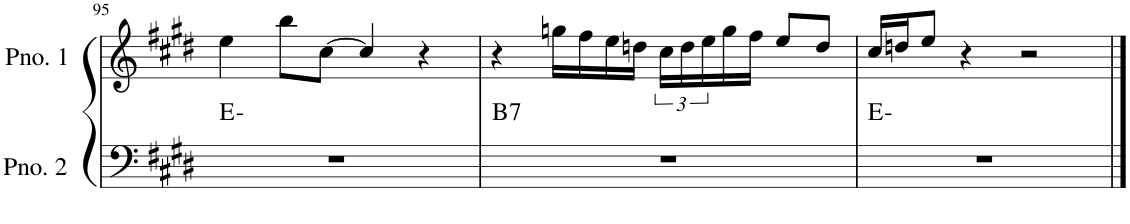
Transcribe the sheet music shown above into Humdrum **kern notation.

**kern	**harte	**kern
*part2	*part2	*part1
*staff2	*	*staff1
*I"ピアノ 2	*	*I"ピアノ 1
!!LO:PB:g=z
*clefF4	*	*clefG2
*k[f#c#g#d#]	*	*k[f#c#g#d#]
*M4/4	*	*M4/4
=95	=95	=95
1r	E:min	4ee\
.	.	8bb\L
.	.	[8cc#\J
.	.	4cc#/]
.	.	4r
=96	=96	=96
!	!LO:H:kt=7	!
1r	B:7	4r
.	.	16ggn\LL
.	.	16ff#\
.	.	16ee\
.	.	16ddn\JJ
.	.	24cc#\LL
.	.	24dd\
.	.	24ee\
.	.	16gg\
.	.	16ff#\JJ
.	.	8ee/L
.	.	8dd/J
=97	=97	=97
1r	E:min	16cc#/LL
.	.	16ddn/J
.	.	8ee/J
.	.	4r
.	.	2r
==	==	==
*-	*-	*-
